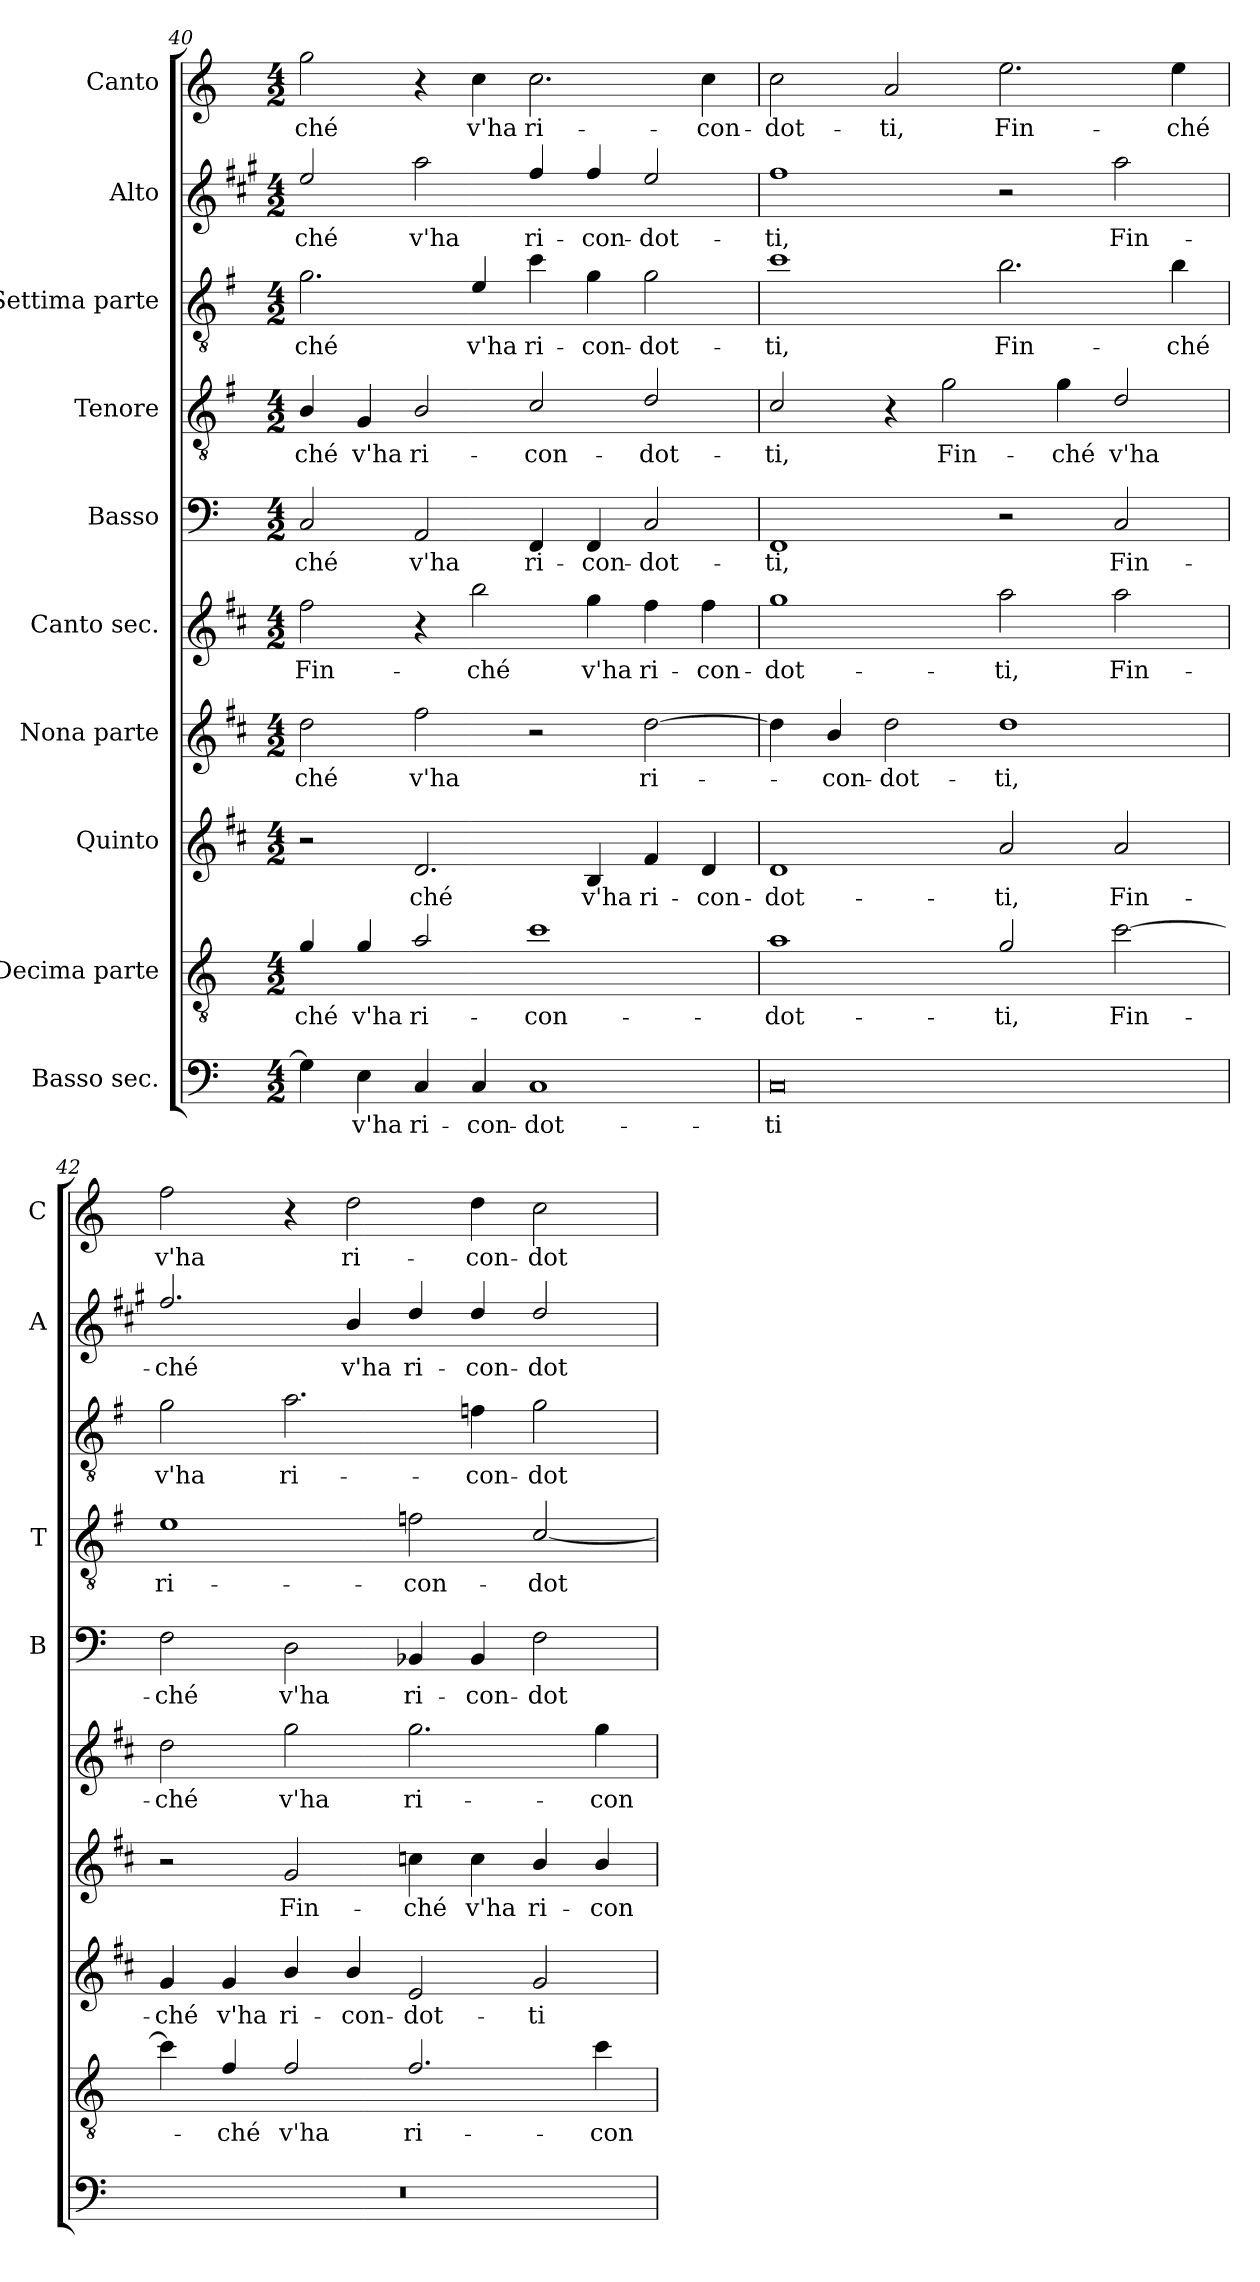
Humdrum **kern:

**kern	**text	**kern	**text	**kern	**text	**kern	**text	**kern	**text	**kern	**text	**kern	**text	**kern	**text	**kern	**text	**kern	**text
*part10	*part10	*part9	*part9	*part8	*part8	*part7	*part7	*part6	*part6	*part5	*part5	*part4	*part4	*part3	*part3	*part2	*part2	*part1	*part1
*staff10	*staff10	*staff9	*staff9	*staff8	*staff8	*staff7	*staff7	*staff6	*staff6	*staff5	*staff5	*staff4	*staff4	*staff3	*staff3	*staff2	*staff2	*staff1	*staff1
*I"Basso sec.	*	*I"Decima parte	*	*I"Quinto	*	*I"Nona parte	*	*I"Canto sec.	*	*I"Basso	*	*I"Tenore	*	*I"Settima parte	*	*I"Alto	*	*I"Canto	*
*	*	*	*	*	*	*	*	*	*	*I'B	*	*I'T	*	*	*	*I'A	*	*I'C	*
*clefF4	*	*clefGv2	*	*clefG2	*	*clefG2	*	*clefG2	*	*clefF4	*	*clefGv2	*	*clefGv2	*	*clefG2	*	*clefG2	*
*	*	*ITrd8c14	*	*ITrd1c2	*	*ITrd1c2	*	*ITrd1c2	*	*	*	*ITrd4c7	*	*ITrd4c7	*	*ITrd5c9	*	*	*
*k[]	*	*k[]	*	*k[]	*	*k[]	*	*k[]	*	*k[]	*	*k[]	*	*k[]	*	*k[]	*	*k[]	*
*C:	*	*C:	*	*C:	*	*C:	*	*C:	*	*C:	*	*C:	*	*C:	*	*C:	*	*C:	*
*M4/2	*	*M4/2	*	*M4/2	*	*M4/2	*	*M4/2	*	*M4/2	*	*M4/2	*	*M4/2	*	*M4/2	*	*M4/2	*
=40	=40	=40	=40	=40	=40	=40	=40	=40	=40	=40	=40	=40	=40	=40	=40	=40	=40	=40	=40
!	!	!	!LO:LY:b	!	!	!	!LO:LY:b	!	!LO:LY:b	!	!LO:LY:b	!	!LO:LY:b	!	!LO:LY:b	!	!LO:LY:b	!	!LO:LY:b
4G\]	.	4G/	-ché	2r	.	2cc\	-ché	2ee\	Fin-	2C/	-ché	4E/	-ché	2.c\	-ché	2g/	-ché	2gg\	-ché
!	!LO:LY:b	!	!LO:LY:b	!	!	!	!	!	!	!	!	!	!LO:LY:b	!	!	!	!	!	!
4E\	v'ha	4G/	v'ha	.	.	.	.	.	.	.	.	4C/	v'ha	.	.	.	.	.	.
!	!LO:LY:b	!	!LO:LY:b	!	!LO:LY:b	!	!LO:LY:b	!	!	!	!LO:LY:b	!	!LO:LY:b	!	!	!	!LO:LY:b	!	!
4C/	ri-	2A/	ri-	2.c/	-ché	2ee\	v'ha	4r	.	2AA/	v'ha	2E/	ri-	.	.	2cc\	v'ha	4r	.
!	!LO:LY:b	!	!	!	!	!	!	!	!LO:LY:b	!	!	!	!	!	!LO:LY:b	!	!	!	!LO:LY:b
4C/	-con-	.	.	.	.	.	.	2aa\	-ché	.	.	.	.	4A/	v'ha	.	.	4cc\	v'ha
!	!LO:LY:b	!	!LO:LY:b	!	!	!	!	!	!	!	!LO:LY:b	!	!LO:LY:b	!	!LO:LY:b	!	!LO:LY:b	!	!LO:LY:b
1C	-dot-	1c	-con-	.	.	2r	.	.	.	4FF/	ri-	2F/	-con-	4f\	ri-	4a/	ri-	2.cc\	ri-
!	!	!	!	!	!LO:LY:b	!	!	!	!LO:LY:b	!	!LO:LY:b	!	!	!	!LO:LY:b	!	!LO:LY:b	!	!
.	.	.	.	4A/	v'ha	.	.	4ff\	v'ha	4FF/	-con-	.	.	4c\	-con-	4a/	-con-	.	.
!	!	!	!	!	!LO:LY:b	!	!LO:LY:b	!	!LO:LY:b	!	!LO:LY:b	!	!LO:LY:b	!	!LO:LY:b	!	!LO:LY:b	!	!
.	.	.	.	4e/	ri-	[2cc\	ri-	4ee\	ri-	2C/	-dot-	2G/	-dot-	2c\	-dot-	2g/	-dot-	.	.
!	!	!	!	!	!LO:LY:b	!	!	!	!LO:LY:b	!	!	!	!	!	!	!	!	!	!LO:LY:b
.	.	.	.	4c/	-con-	.	.	4ee\	-con-	.	.	.	.	.	.	.	.	4cc\	-con-
=41	=41	=41	=41	=41	=41	=41	=41	=41	=41	=41	=41	=41	=41	=41	=41	=41	=41	=41	=41
!	!LO:LY:b	!	!LO:LY:b	!	!LO:LY:b	!	!	!	!LO:LY:b	!	!LO:LY:b	!	!LO:LY:b	!	!LO:LY:b	!	!LO:LY:b	!	!LO:LY:b
0C	-ti	1A	-dot-	1c	-dot-	4cc\]	.	1ff	-dot-	1FF	-ti,	2F/	-ti,	1f	-ti,	1a	-ti,	2cc\	-dot-
!	!	!	!	!	!	!	!LO:LY:b	!	!	!	!	!	!	!	!	!	!	!	!
.	.	.	.	.	.	4a/	-con-	.	.	.	.	.	.	.	.	.	.	.	.
!	!	!	!	!	!	!	!LO:LY:b	!	!	!	!	!	!	!	!	!	!	!	!LO:LY:b
.	.	.	.	.	.	2cc\	-dot-	.	.	.	.	4r	.	.	.	.	.	2a/	-ti,
!	!	!	!	!	!	!	!	!	!	!	!	!	!LO:LY:b	!	!	!	!	!	!
.	.	.	.	.	.	.	.	.	.	.	.	2c\	Fin-	.	.	.	.	.	.
!	!	!	!LO:LY:b	!	!LO:LY:b	!	!LO:LY:b	!	!LO:LY:b	!	!	!	!	!	!LO:LY:b	!	!	!	!LO:LY:b
.	.	2G/	-ti,	2g/	-ti,	1cc	-ti,	2gg\	-ti,	2r	.	.	.	2.e\	Fin-	2r	.	2.ee\	Fin-
!	!	!	!	!	!	!	!	!	!	!	!	!	!LO:LY:b	!	!	!	!	!	!
.	.	.	.	.	.	.	.	.	.	.	.	4c\	-ché	.	.	.	.	.	.
!	!	!	!LO:LY:b	!	!LO:LY:b	!	!	!	!LO:LY:b	!	!LO:LY:b	!	!LO:LY:b	!	!	!	!LO:LY:b	!	!
.	.	[2c\	Fin-	2g/	Fin-	.	.	2gg\	Fin-	2C/	Fin-	2G/	v'ha	.	.	2cc\	Fin-	.	.
!	!	!	!	!	!	!	!	!	!	!	!	!	!	!	!LO:LY:b	!	!	!	!LO:LY:b
.	.	.	.	.	.	.	.	.	.	.	.	.	.	4e\	-ché	.	.	4ee\	-ché
=42	=42	=42	=42	=42	=42	=42	=42	=42	=42	=42	=42	=42	=42	=42	=42	=42	=42	=42	=42
!	!	!	!	!	!LO:LY:b	!	!	!	!LO:LY:b	!	!LO:LY:b	!	!LO:LY:b	!	!LO:LY:b	!	!LO:LY:b	!	!LO:LY:b
0r	.	4c\]	.	4f/	-ché	2r	.	2cc\	-ché	2F\	-ché	1A	ri-	2c\	v'ha	2.a/	-ché	2ff\	v'ha
!	!	!	!LO:LY:b	!	!LO:LY:b	!	!	!	!	!	!	!	!	!	!	!	!	!	!
.	.	4F/	-ché	4f/	v'ha	.	.	.	.	.	.	.	.	.	.	.	.	.	.
!	!	!	!LO:LY:b	!	!LO:LY:b	!	!LO:LY:b	!	!LO:LY:b	!	!LO:LY:b	!	!	!	!LO:LY:b	!	!	!	!
.	.	2F/	v'ha	4a/	ri-	2f/	Fin-	2ff\	v'ha	2D\	v'ha	.	.	2.d\	ri-	.	.	4r	.
!	!	!	!	!	!LO:LY:b	!	!	!	!	!	!	!	!	!	!	!	!LO:LY:b	!	!LO:LY:b
.	.	.	.	4a/	-con-	.	.	.	.	.	.	.	.	.	.	4d/	v'ha	2dd\	ri-
!	!	!	!LO:LY:b	!	!LO:LY:b	!	!LO:LY:b	!	!LO:LY:b	!	!LO:LY:b	!	!LO:LY:b	!	!	!	!LO:LY:b	!	!
.	.	2.F/	ri-	2d/	-dot-	4b-X\	-ché	2.ff\	ri-	4BB-X/	ri-	2B-X\	-con-	.	.	4f/	ri-	.	.
!	!	!	!	!	!	!	!LO:LY:b	!	!	!	!LO:LY:b	!	!	!	!LO:LY:b	!	!LO:LY:b	!	!LO:LY:b
.	.	.	.	.	.	4b-\	v'ha	.	.	4BB-/	-con-	.	.	4B-X\	-con-	4f/	-con-	4dd\	-con-
!	!	!	!	!	!LO:LY:b	!	!LO:LY:b	!	!	!	!LO:LY:b	!	!LO:LY:b	!	!LO:LY:b	!	!LO:LY:b	!	!LO:LY:b
.	.	.	.	2f/	-ti	4a/	ri-	.	.	2F\	-dot-	[2F/	-dot-	2c\	-dot-	2f/	-dot-	2cc\	-dot-
!	!	!	!LO:LY:b	!	!	!	!LO:LY:b	!	!LO:LY:b	!	!	!	!	!	!	!	!	!	!
.	.	4c\	-con-	.	.	4a/	-con-	4ff\	-con-	.	.	.	.	.	.	.	.	.	.
=	=	=	=	=	=	=	=	=	=	=	=	=	=	=	=	=	=	=	=
*-	*-	*-	*-	*-	*-	*-	*-	*-	*-	*-	*-	*-	*-	*-	*-	*-	*-	*-	*-
